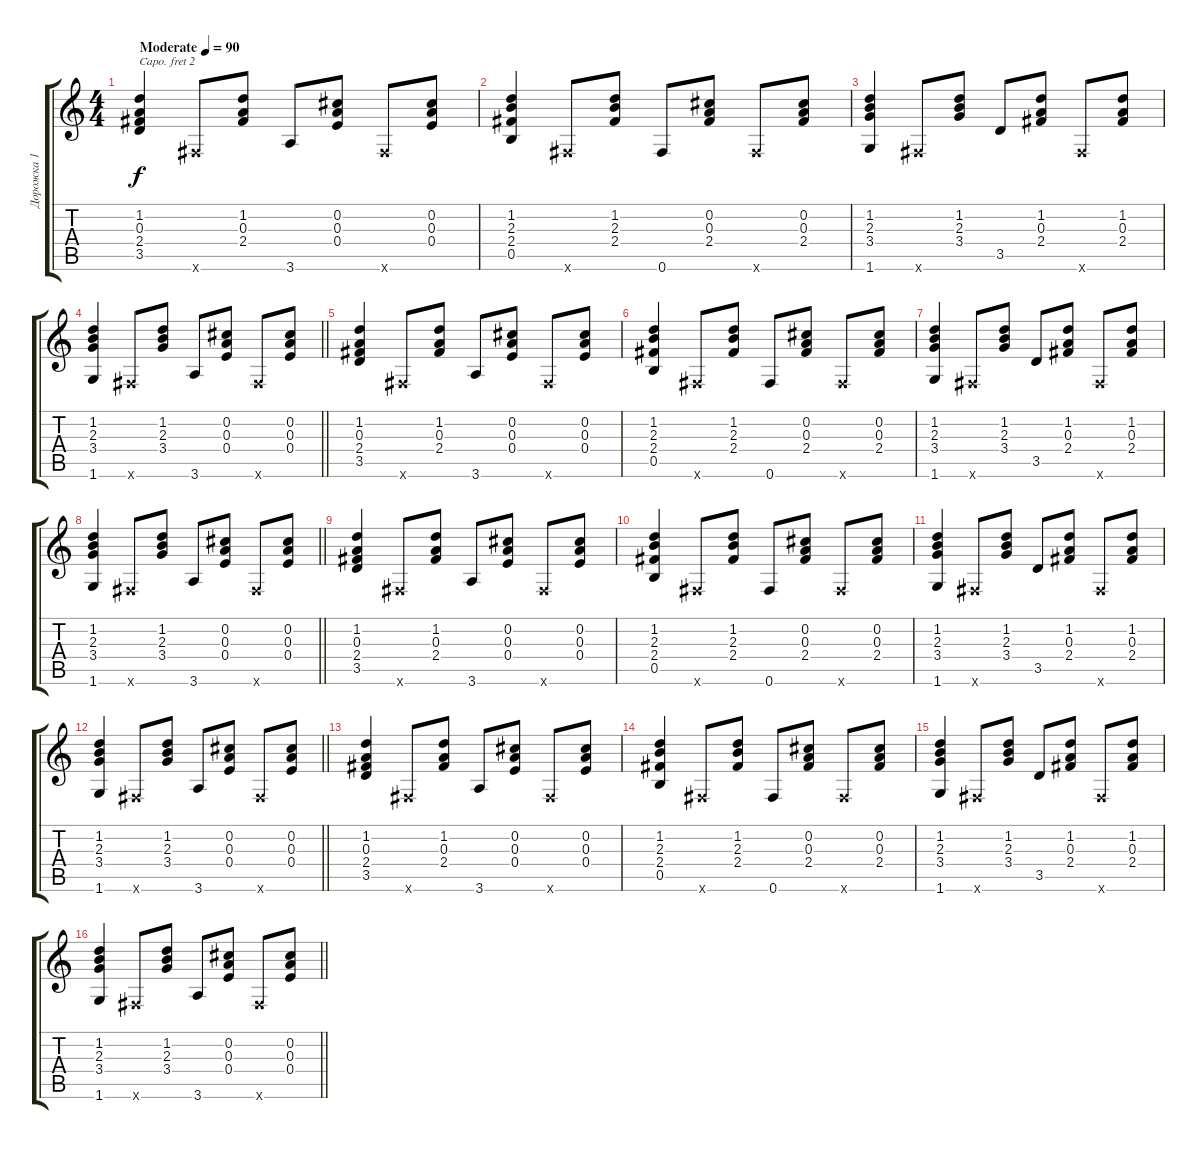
\track ("Дорожка 1" "Дорожка 1") {instrument acousticguitarsteel}
\staff {score tabs}
\capo 2
\tuning (E4 B3 G3 D3 A2 E2) {hide}
\ts (4 4)
\tempo (90 "Moderate")
\clef g2
\ks c
(1.2 0.3 2.4 3.5).4{dy f instrument acousticguitarsteel} 0.6{x}.8 (1.2 0.3 2.4).8 3.6.8 (0.2 0.3 0.4).8 0.6{x}.8 (0.2 0.3 0.4).8 |
(1.2 2.3 2.4 0.5).4 0.6{x}.8 (1.2 2.3 2.4).8 0.6.8 (0.2 0.3 2.4).8 0.6{x}.8 (0.2 0.3 2.4).8 |
(1.2 2.3 3.4 1.6).4 0.6{x}.8 (1.2 2.3 3.4).8 3.5.8 (1.2 0.3 2.4).8 0.6{x}.8 (1.2 0.3 2.4).8 |
\barLineRight lightlight
(1.2 2.3 3.4 1.6).4 0.6{x}.8 (1.2 2.3 3.4).8 3.6.8 (0.2 0.3 0.4).8 0.6{x}.8 (0.2 0.3 0.4).8 |
(1.2 0.3 2.4 3.5).4 0.6{x}.8 (1.2 0.3 2.4).8 3.6.8 (0.2 0.3 0.4).8 0.6{x}.8 (0.2 0.3 0.4).8 |
(1.2 2.3 2.4 0.5).4 0.6{x}.8 (1.2 2.3 2.4).8 0.6.8 (0.2 0.3 2.4).8 0.6{x}.8 (0.2 0.3 2.4).8 |
(1.2 2.3 3.4 1.6).4 0.6{x}.8 (1.2 2.3 3.4).8 3.5.8 (1.2 0.3 2.4).8 0.6{x}.8 (1.2 0.3 2.4).8 |
\barLineRight lightlight
(1.2 2.3 3.4 1.6).4 0.6{x}.8 (1.2 2.3 3.4).8 3.6.8 (0.2 0.3 0.4).8 0.6{x}.8 (0.2 0.3 0.4).8 |
(1.2 0.3 2.4 3.5).4 0.6{x}.8 (1.2 0.3 2.4).8 3.6.8 (0.2 0.3 0.4).8 0.6{x}.8 (0.2 0.3 0.4).8 |
(1.2 2.3 2.4 0.5).4 0.6{x}.8 (1.2 2.3 2.4).8 0.6.8 (0.2 0.3 2.4).8 0.6{x}.8 (0.2 0.3 2.4).8 |
(1.2 2.3 3.4 1.6).4 0.6{x}.8 (1.2 2.3 3.4).8 3.5.8 (1.2 0.3 2.4).8 0.6{x}.8 (1.2 0.3 2.4).8 |
\barLineRight lightlight
(1.2 2.3 3.4 1.6).4 0.6{x}.8 (1.2 2.3 3.4).8 3.6.8 (0.2 0.3 0.4).8 0.6{x}.8 (0.2 0.3 0.4).8 |
(1.2 0.3 2.4 3.5).4 0.6{x}.8 (1.2 0.3 2.4).8 3.6.8 (0.2 0.3 0.4).8 0.6{x}.8 (0.2 0.3 0.4).8 |
(1.2 2.3 2.4 0.5).4 0.6{x}.8 (1.2 2.3 2.4).8 0.6.8 (0.2 0.3 2.4).8 0.6{x}.8 (0.2 0.3 2.4).8 |
(1.2 2.3 3.4 1.6).4 0.6{x}.8 (1.2 2.3 3.4).8 3.5.8 (1.2 0.3 2.4).8 0.6{x}.8 (1.2 0.3 2.4).8 |
\barLineRight lightlight
(1.2 2.3 3.4 1.6).4 0.6{x}.8 (1.2 2.3 3.4).8 3.6.8 (0.2 0.3 0.4).8 0.6{x}.8 (0.2 0.3 0.4).8
